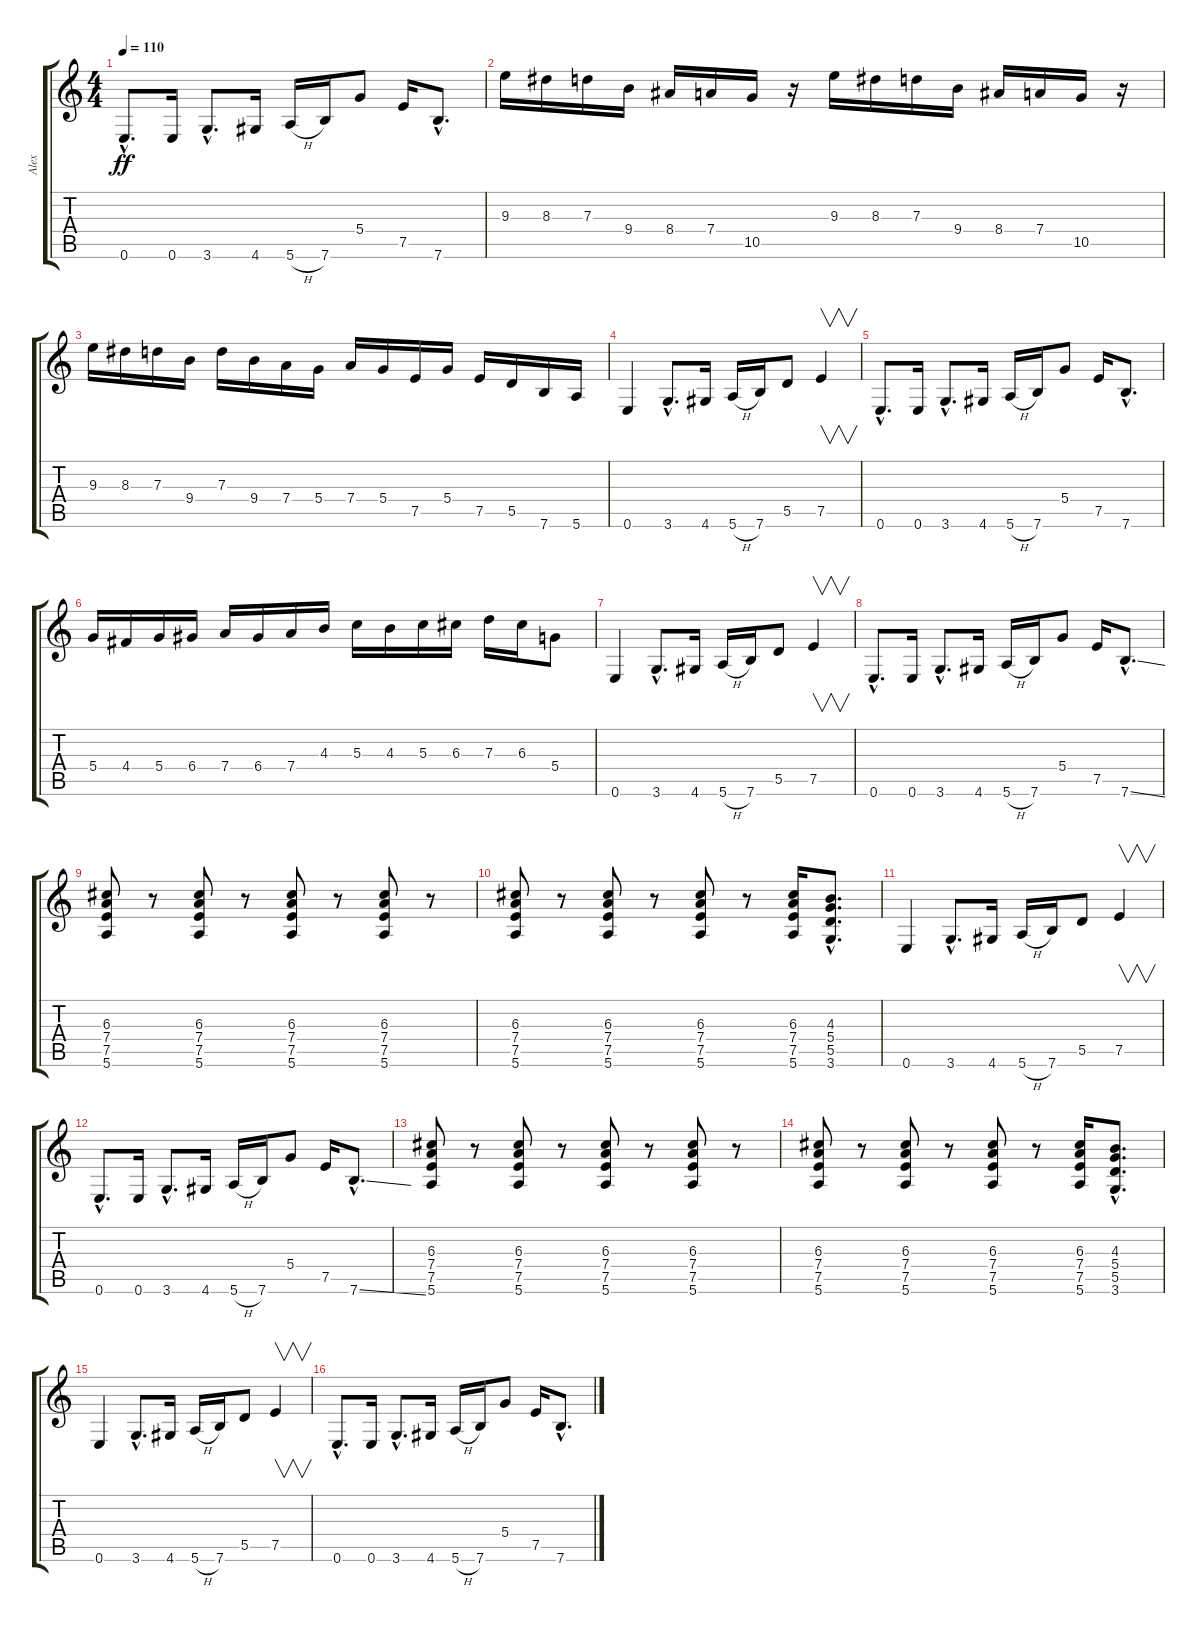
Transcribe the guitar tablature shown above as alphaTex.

\track ("Alex" "Alex") {instrument overdrivenguitar}
\staff {score tabs}
\tuning (E4 B3 G3 D3 A2 E2) {hide}
\ts (4 4)
\tempo 110
\clef g2
\ks c
0.6{hac}.8{d dy ff} 0.6.16 3.6{hac}.8{d} 4.6.16 5.6{h}.16 7.6.16 5.4.8 7.5.16 7.6{hac}.8{d} |
9.3.16 8.3.16 7.3.16 9.4.16 8.4.16 7.4.16 10.5.16 r.16 9.3.16 8.3.16 7.3.16 9.4.16 8.4.16 7.4.16 10.5.16 r.16 |
9.3.16 8.3.16 7.3.16 9.4.16 7.3.16 9.4.16 7.4.16 5.4.16 7.4.16 5.4.16 7.5.16 5.4.16 7.5.16 5.5.16 7.6.16 5.6.16 |
0.6.4 3.6{hac}.8{d} 4.6.16 5.6{h}.16 7.6.16 5.5.8 7.5.4{v} |
0.6{hac}.8{d} 0.6.16 3.6{hac}.8{d} 4.6.16 5.6{h}.16 7.6.16 5.4.8 7.5.16 7.6{hac}.8{d} |
5.4.16 4.4.16 5.4.16 6.4.16 7.4.16 6.4.16 7.4.16 4.3.16 5.3.16 4.3.16 5.3.16 6.3.16 7.3.16 6.3.16 5.4.8 |
0.6.4 3.6{hac}.8{d} 4.6.16 5.6{h}.16 7.6.16 5.5.8 7.5.4{v} |
0.6{hac}.8{d} 0.6.16 3.6{hac}.8{d} 4.6.16 5.6{h}.16 7.6.16 5.4.8 7.5.16 7.6{ss hac}.8{d} |
(6.3 7.4 7.5 5.6).8 r.8 (6.3 7.4 7.5 5.6).8 r.8 (6.3 7.4 7.5 5.6).8 r.8 (6.3 7.4 7.5 5.6).8 r.8 |
(6.3 7.4 7.5 5.6).8 r.8 (6.3 7.4 7.5 5.6).8 r.8 (6.3 7.4 7.5 5.6).8 r.8 (6.3 7.4 7.5 5.6).16 (4.3{hac} 5.4{hac} 5.5{hac} 3.6{hac}).8{d} |
0.6.4 3.6{hac}.8{d} 4.6.16 5.6{h}.16 7.6.16 5.5.8 7.5.4{v} |
0.6{hac}.8{d} 0.6.16 3.6{hac}.8{d} 4.6.16 5.6{h}.16 7.6.16 5.4.8 7.5.16 7.6{ss hac}.8{d} |
(6.3 7.4 7.5 5.6).8 r.8 (6.3 7.4 7.5 5.6).8 r.8 (6.3 7.4 7.5 5.6).8 r.8 (6.3 7.4 7.5 5.6).8 r.8 |
(6.3 7.4 7.5 5.6).8 r.8 (6.3 7.4 7.5 5.6).8 r.8 (6.3 7.4 7.5 5.6).8 r.8 (6.3 7.4 7.5 5.6).16 (4.3{hac} 5.4{hac} 5.5{hac} 3.6{hac}).8{d} |
0.6.4 3.6{hac}.8{d} 4.6.16 5.6{h}.16 7.6.16 5.5.8 7.5.4{v} |
0.6{hac}.8{d} 0.6.16 3.6{hac}.8{d} 4.6.16 5.6{h}.16 7.6.16 5.4.8 7.5.16 7.6{ss hac}.8{d}
